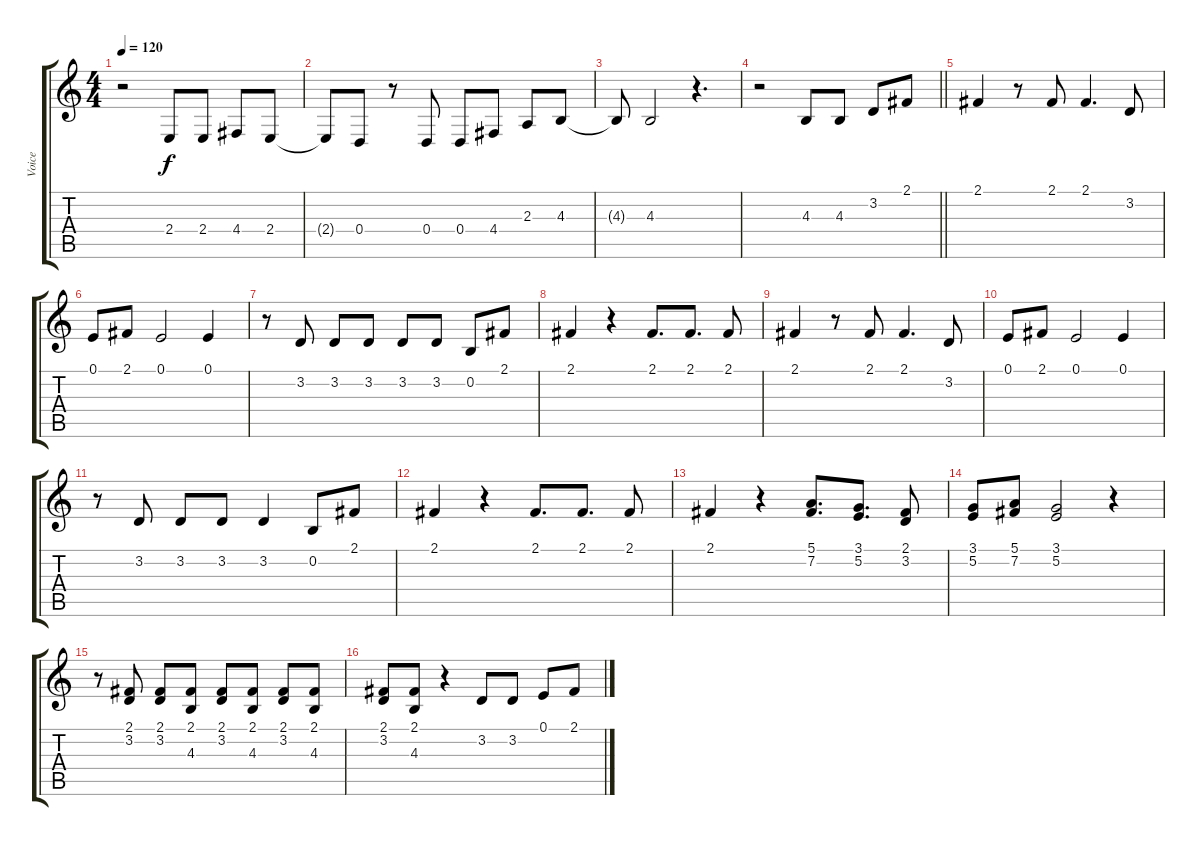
\track ("Voice" "Voice") {instrument clarinet}
\staff {score tabs}
\tuning (E4 B3 G3 D3 A2 E2) {hide}
\ts (4 4)
\tempo 120
\clef g2
\ks c
r.2{dy f} 2.4.8 2.4.8 4.4.8 2.4.8 |
2.4{t}.8 0.4.8 r.8 0.4.8 0.4.8 4.4.8 2.3.8 4.3.8 |
4.3{t}.8 4.3.2 r.4{d} |
\barLineRight lightlight
r.2 4.3.8 4.3.8 3.2.8 2.1.8 |
2.1.4 r.8 2.1.8 2.1.4{d} 3.2.8 |
0.1.8 2.1.8 0.1.2 0.1.4 |
r.8 3.2.8 3.2.8 3.2.8 3.2.8 3.2.8 0.2.8 2.1.8 |
2.1.4 r.4 2.1.8{d} 2.1.8{d} 2.1.8 |
2.1.4 r.8 2.1.8 2.1.4{d} 3.2.8 |
0.1.8 2.1.8 0.1.2 0.1.4 |
r.8 3.2.8 3.2.8 3.2.8 3.2.4 0.2.8 2.1.8 |
2.1.4 r.4 2.1.8{d} 2.1.8{d} 2.1.8 |
2.1.4 r.4 (5.1 7.2).8{d} (3.1 5.2).8{d} (2.1 3.2).8 |
(3.1 5.2).8 (5.1 7.2).8 (3.1 5.2).2 r.4 |
r.8 (2.1 3.2).8 (2.1 3.2).8 (2.1 4.3).8 (2.1 3.2).8 (2.1 4.3).8 (2.1 3.2).8 (2.1 4.3).8 |
(2.1 3.2).8 (2.1 4.3).8 r.4 3.2.8 3.2.8 0.1.8 2.1.8
